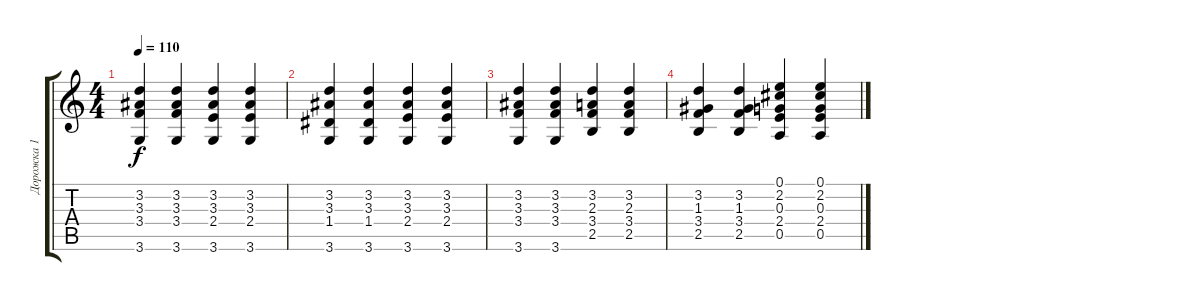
\track ("Дорожка 1" "Дорожка 1") {instrument acousticguitarsteel}
\staff {score tabs}
\tuning (E4 B3 G3 D3 A2 E2) {hide}
\ts (4 4)
\tempo 110
\clef g2
\ks c
(3.2 3.3 3.4 3.6).4{dy f} (3.2 3.3 3.4 3.6).4 (3.2 3.3 2.4 3.6).4 (3.2 3.3 2.4 3.6).4 |
(3.2 3.3 1.4 3.6).4 (3.2 3.3 1.4 3.6).4 (3.2 3.3 2.4 3.6).4 (3.2 3.3 2.4 3.6).4 |
(3.2 3.3 3.4 3.6).4 (3.2 3.3 3.4 3.6).4 (3.2 2.3 3.4 2.5).4 (3.2 2.3 3.4 2.5).4 |
(3.2 1.3 3.4 2.5).4 (3.2 1.3 3.4 2.5).4 (0.1 2.2 0.3 2.4 0.5).4 (0.1 2.2 0.3 2.4 0.5).4
